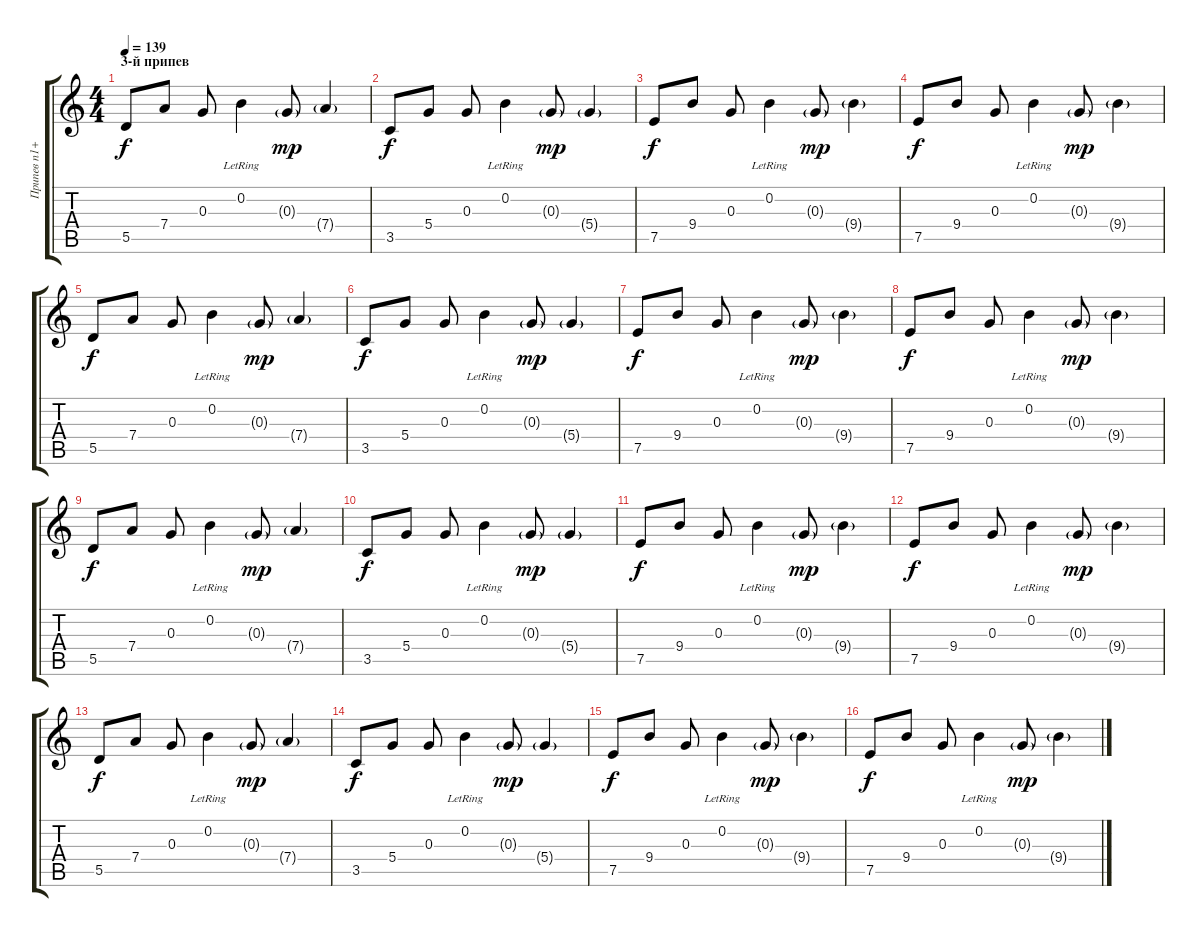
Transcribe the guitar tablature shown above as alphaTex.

\track ("Припев п1+фон" "Припев п1+") {instrument acousticguitarsteel}
\staff {score tabs}
\tuning (E4 B3 G3 D3 A2 E2) {hide}
\ts (4 4)
\section ("" "3-й припев")
\tempo 139
\clef g2
\ks c
5.5.8{dy f} 7.4.8 0.3.8 0.2{lr}.4 0.3{g}.8{dy mp} 7.4{g}.4 |
3.5.8{dy f} 5.4.8 0.3.8 0.2{lr}.4 0.3{g}.8{dy mp} 5.4{g}.4 |
7.5.8{dy f} 9.4.8 0.3.8 0.2{lr}.4 0.3{g}.8{dy mp} 9.4{g}.4 |
7.5.8{dy f} 9.4.8 0.3.8 0.2{lr}.4 0.3{g}.8{dy mp} 9.4{g}.4 |
5.5.8{dy f} 7.4.8 0.3.8 0.2{lr}.4 0.3{g}.8{dy mp} 7.4{g}.4 |
3.5.8{dy f} 5.4.8 0.3.8 0.2{lr}.4 0.3{g}.8{dy mp} 5.4{g}.4 |
7.5.8{dy f} 9.4.8 0.3.8 0.2{lr}.4 0.3{g}.8{dy mp} 9.4{g}.4 |
7.5.8{dy f} 9.4.8 0.3.8 0.2{lr}.4 0.3{g}.8{dy mp} 9.4{g}.4 |
5.5.8{dy f} 7.4.8 0.3.8 0.2{lr}.4 0.3{g}.8{dy mp} 7.4{g}.4 |
3.5.8{dy f} 5.4.8 0.3.8 0.2{lr}.4 0.3{g}.8{dy mp} 5.4{g}.4 |
7.5.8{dy f} 9.4.8 0.3.8 0.2{lr}.4 0.3{g}.8{dy mp} 9.4{g}.4 |
7.5.8{dy f} 9.4.8 0.3.8 0.2{lr}.4 0.3{g}.8{dy mp} 9.4{g}.4 |
5.5.8{dy f} 7.4.8 0.3.8 0.2{lr}.4 0.3{g}.8{dy mp} 7.4{g}.4 |
3.5.8{dy f} 5.4.8 0.3.8 0.2{lr}.4 0.3{g}.8{dy mp} 5.4{g}.4 |
7.5.8{dy f} 9.4.8 0.3.8 0.2{lr}.4 0.3{g}.8{dy mp} 9.4{g}.4 |
7.5.8{dy f} 9.4.8 0.3.8 0.2{lr}.4 0.3{g}.8{dy mp} 9.4{g}.4
